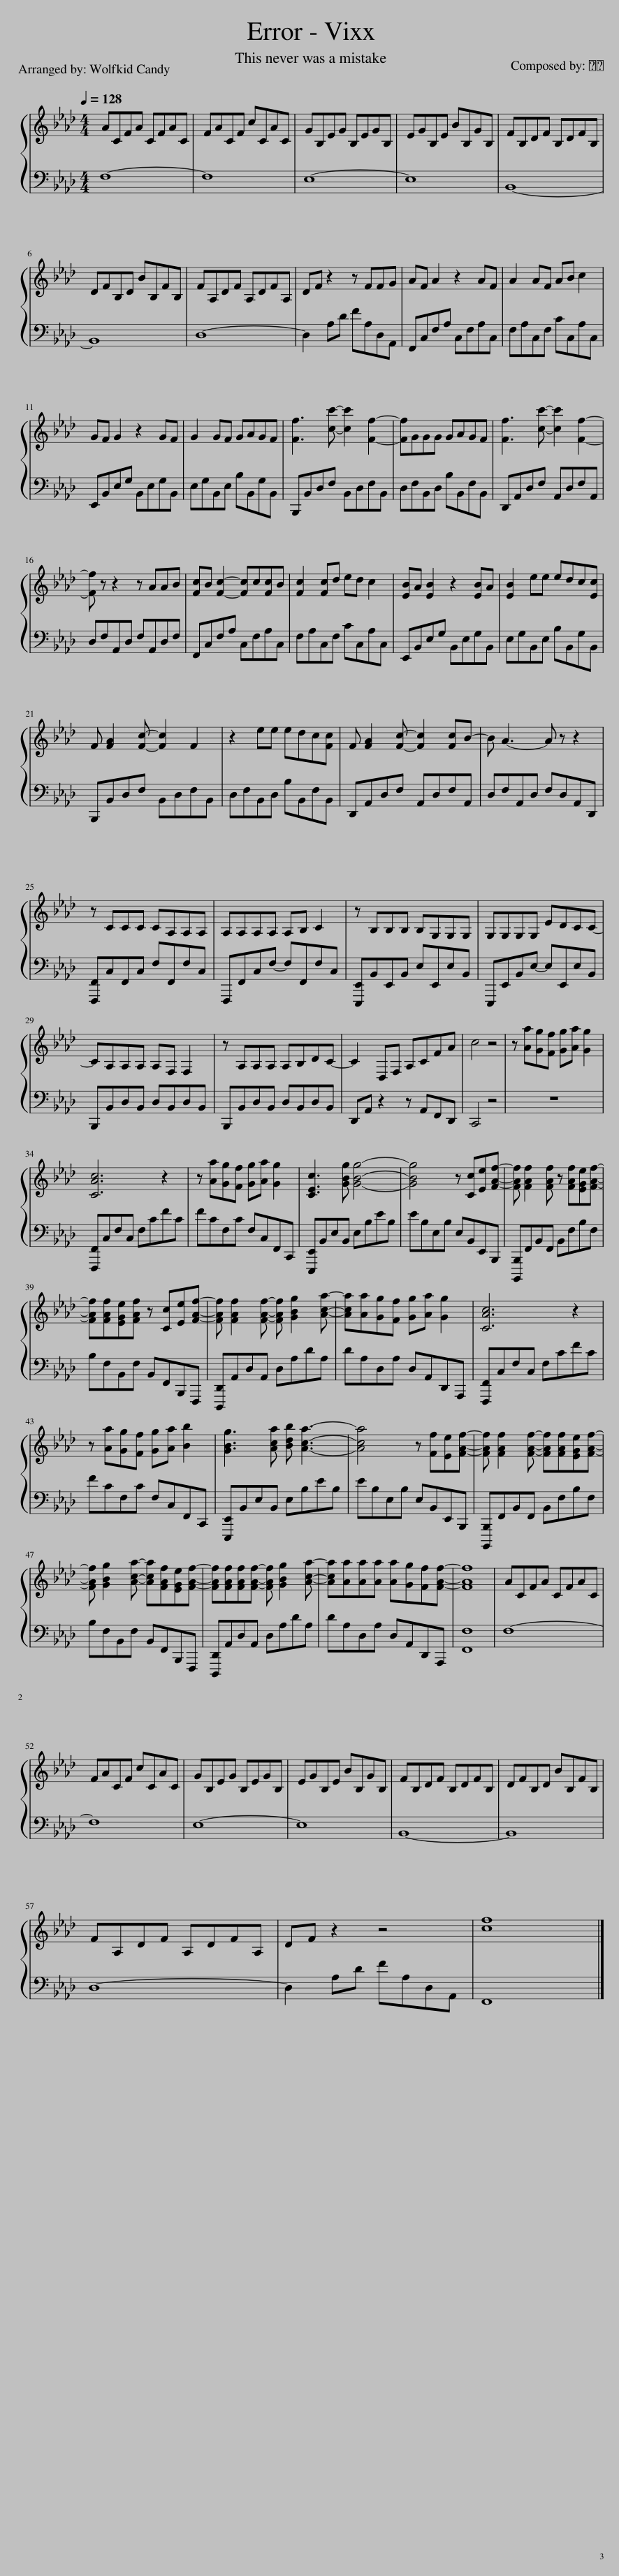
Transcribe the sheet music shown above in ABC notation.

X:1
%%score { 1 | 2 }
L:1/8
Q:1/4=128
M:4/4
I:linebreak $
K:Ab
V:1 treble
V:2 bass
V:1
 ACFA CFAC | FACF cCAC | GB,EG B,EGB, | EGB,E BB,GB, | FB,DF B,DFB, |$ %5
 DFB,D BB,FB, | FA,DF A,DFA, | DF z2 z FFG | AF A2 z2 AF | A2 AF AB c2 |$ %10
 GF G2 z2 GF | G2 GF GAGF | [Ff]3 [cc']- [cc']2 [Ff]2- | [Ff]GGG GAGF | [Ff]3 [cc']- [cc']2 [Ff]2- |$ %15
 [Ff] z z2 z AAB | [Fc]B [Fc]2- [Fc]c[Fc]B | [Fc]2 [Fc]d ed c2 | [EB]A [EB]2 z2 [EB]A | [EB]2 ee edc[Ec] |$ %20
 F [FA]2 [Fc]- [Fc]2 F2 | z2 ee edc[Fc] | F [FA]2 [Fc]- [Fc]2 [Fc]B- | B A3- A z z2 |$ z CCC CA,A,A, | %25
 A,A,A,A, A,B, C2 | z B,B,B, B,G,G,G, | G,G,G,G, EDCC- |$ CA,A,A, A,F, F,2 | z A,A,A, A,B,DC- | %30
 C2 D,F, A,CFA | c4 z4 | z [Aa][Gg][Ff] [Gg][Aa] [Gg]2 |$ [CAc]6 z2 | z [Aa][Gg][Ff] [Gg][Aa] [Gg]2 | %35
 [CEc]3 [GBg] [GBg]4- | [GBg]4 z [Cc][Ee][FAf]- | [FAf] [FAf]2 [FAf] z [FAf][EGe][FAf]- |$ [FAf][FAf][EGe][FAf] z [Cc][Ee][FAf]- | [FAf] [FAf]2 [FAf]- [FAf] [GBg]2 [Aca]- | %40
 [Aca][Aa][Gg][Ff] [Gg][Aa] [Gg]2 | [CAc]6 z2 |$ z [Aa][Gg][Ff] [Gg][Aa] [Bb]2 | [GBg]3 [Aca] [Bdb] [Aca]3- | [Aca]4 z [Ff][Ee][FAf]- | %45
 [FAf] [FAf]2 [FAf]- [FAf][FAf][EGe][FAf]- |$ [FAf] [GBg]2 [Aca]- [Aca][FAf][EGe][FAf]- | [FAf][FAf][FAf][FAf]- [FAf] [GBg]2 [Aca]- | [Aca][Aa][Aa][Aa] [Aa][Gg][Ff][FAf]- | [FAf]8 | %50
 ACFA CFAC |$ FACF cCAC | GB,EG B,EGB, | EGB,E BB,GB, | FB,DF B,DFB, | %55
 DFB,D BB,FB, |$ FA,DF A,DFA, | DF z2 z4 | [cf]8 |] %59
V:2
 F,8- | F,8 | E,8- | E,8 | B,,8- |$ %5
 B,,8 | D,8- | D,2 A,D FA,D,A,, | F,,C,F,A, C,F,A,C, | F,A,C,F, CC,A,C, |$ %10
 E,,B,,E,G, B,,E,G,B,, | E,G,B,,E, B,B,,G,B,, | B,,,B,,D,F, B,,D,F,B,, | D,F,B,,D, B,B,,F,B,, | D,,A,,D,F, A,,D,F,A,, |$ %15
 D,F,A,,D, F,A,,D,F, | F,,C,F,A, C,F,A,C, | F,A,C,F, CC,A,C, | E,,B,,E,G, B,,E,G,B,, | E,G,B,,E, B,B,,G,B,, |$ %20
 B,,,B,,D,F, B,,D,F,B,, | D,F,B,,D, B,B,,F,B,, | D,,A,,D,F, A,,D,F,A,, | D,F,A,,D, F,D,A,,D,, |$ [F,,,F,,]C,F,,C, F,F,,F,C, | %25
 F,,,F,,C,F,- F,F,,F,C, | [E,,,E,,]B,,E,,B,, E,E,,E,B,, | E,,,E,,B,,E,- E,E,,E,B,, |$ B,,,B,,D,B,, D,B,,D,B,, | B,,,B,,D,B,, D,B,,D,B,, | %30
 D,,A,, z2 z A,,F,,D,, | C,,4 z4 | z8 |$ [F,,,F,,]C,F,C, F,CFC | FCF,C F,C,F,,C,, | %35
 [E,,,E,,]B,,E,B,, E,B,EB, | EB,E,B, E,B,,E,,B,,, | [B,,,,B,,,]F,,B,,F,, B,,F,B,F, |$ B,F,B,,F, B,,F,,B,,,F,,, | [D,,,D,,]A,,D,A,, D,A,DA, | %40
 DA,D,A, D,A,,D,,A,,, | [F,,,F,,]C,F,C, F,CFC |$ FCF,C F,C,F,,C,, | [E,,,E,,]B,,E,B,, E,B,EB, | EB,E,B, E,B,,E,,B,,, | %45
 [B,,,,B,,,]F,,B,,F,, B,,F,B,F, |$ B,F,B,,F, B,,F,,B,,,F,,, | [D,,,D,,]A,,D,A,, D,A,DA, | DA,D,A, D,A,,D,,A,,, | [F,,F,]8 | %50
 F,8- |$ F,8 | E,8- | E,8 | B,,8- | %55
 B,,8 |$ D,8- | D,2 A,D FA,D,A,, | F,,8 |] %59
